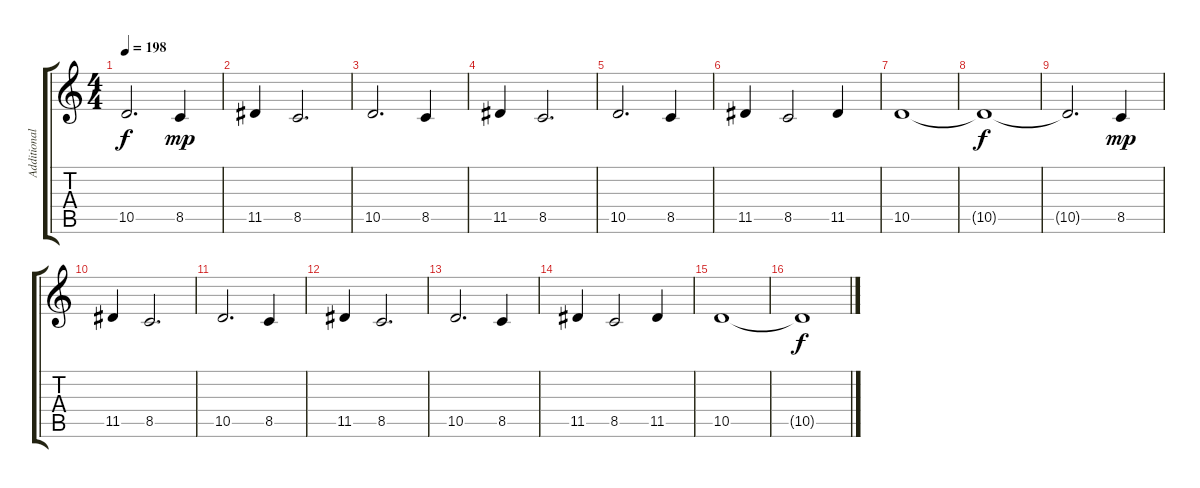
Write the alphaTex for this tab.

\track ("Additional stuff" "Additional") {instrument distortionguitar}
\staff {score tabs}
\tuning (B3 Gb3 D3 A2 E2 B1) {hide}
\ts (4 4)
\section ("" "")
\tempo 198
\clef g2
\ks c
10.5{t}.2{d dy f volume 4} 8.5.4{dy mp} |
11.5.4 8.5.2{d} |
10.5.2{d} 8.5.4 |
11.5.4 8.5.2{d} |
10.5.2{d volume 2} 8.5.4 |
11.5.4 8.5.2 11.5.4 |
10.5.1 |
10.5{t}.1{dy f} |
10.5{t}.2{d volume 0} 8.5.4{dy mp} |
11.5.4 8.5.2{d} |
10.5.2{d} 8.5.4 |
11.5.4 8.5.2{d} |
10.5.2{d} 8.5.4 |
11.5.4 8.5.2 11.5.4 |
10.5.1 |
10.5{t}.1{dy f}
